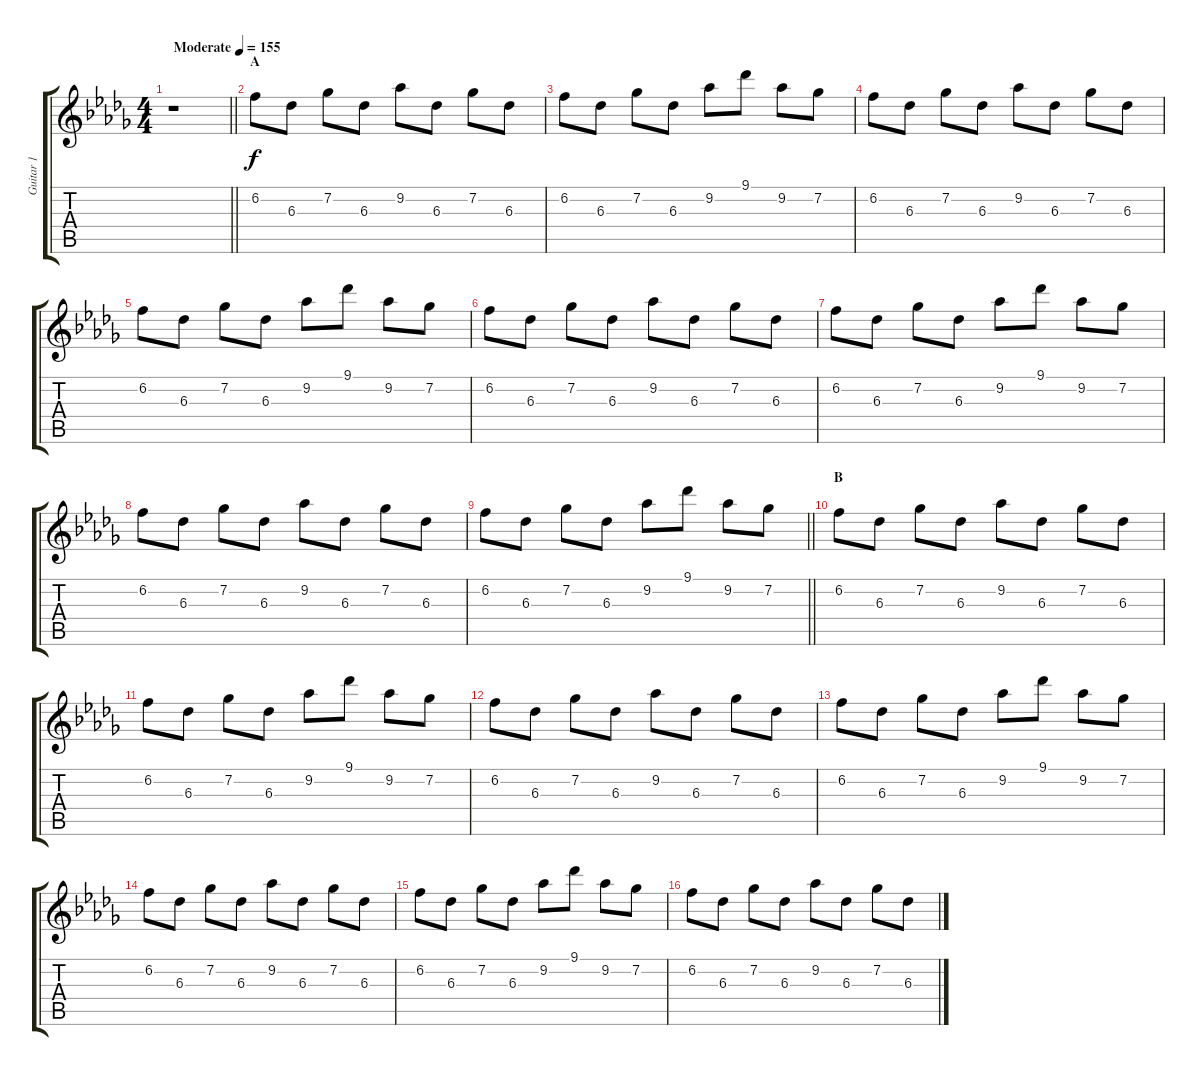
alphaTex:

\track ("Guitar 1" "Guitar 1") {instrument overdrivenguitar}
\staff {score tabs}
\tuning (E4 B3 G3 D3 A2 E2) {hide}
\ts (4 4)
\tempo (155 "Moderate")
\clef g2
\barLineRight lightlight
\ks db
r.1{dy f instrument overdrivenguitar} |
\section ("" "A")
6.2.8 6.3.8 7.2.8 6.3.8 9.2.8 6.3.8 7.2.8 6.3.8 |
6.2.8 6.3.8 7.2.8 6.3.8 9.2.8 9.1.8 9.2.8 7.2.8 |
6.2.8 6.3.8 7.2.8 6.3.8 9.2.8 6.3.8 7.2.8 6.3.8 |
6.2.8 6.3.8 7.2.8 6.3.8 9.2.8 9.1.8 9.2.8 7.2.8 |
6.2.8 6.3.8 7.2.8 6.3.8 9.2.8 6.3.8 7.2.8 6.3.8 |
6.2.8 6.3.8 7.2.8 6.3.8 9.2.8 9.1.8 9.2.8 7.2.8 |
6.2.8 6.3.8 7.2.8 6.3.8 9.2.8 6.3.8 7.2.8 6.3.8 |
\barLineRight lightlight
6.2.8 6.3.8 7.2.8 6.3.8 9.2.8 9.1.8 9.2.8 7.2.8 |
\section ("" "B")
6.2.8 6.3.8 7.2.8 6.3.8 9.2.8 6.3.8 7.2.8 6.3.8 |
6.2.8 6.3.8 7.2.8 6.3.8 9.2.8 9.1.8 9.2.8 7.2.8 |
6.2.8 6.3.8 7.2.8 6.3.8 9.2.8 6.3.8 7.2.8 6.3.8 |
6.2.8 6.3.8 7.2.8 6.3.8 9.2.8 9.1.8 9.2.8 7.2.8 |
6.2.8 6.3.8 7.2.8 6.3.8 9.2.8 6.3.8 7.2.8 6.3.8 |
6.2.8 6.3.8 7.2.8 6.3.8 9.2.8 9.1.8 9.2.8 7.2.8 |
6.2.8 6.3.8 7.2.8 6.3.8 9.2.8 6.3.8 7.2.8 6.3.8
